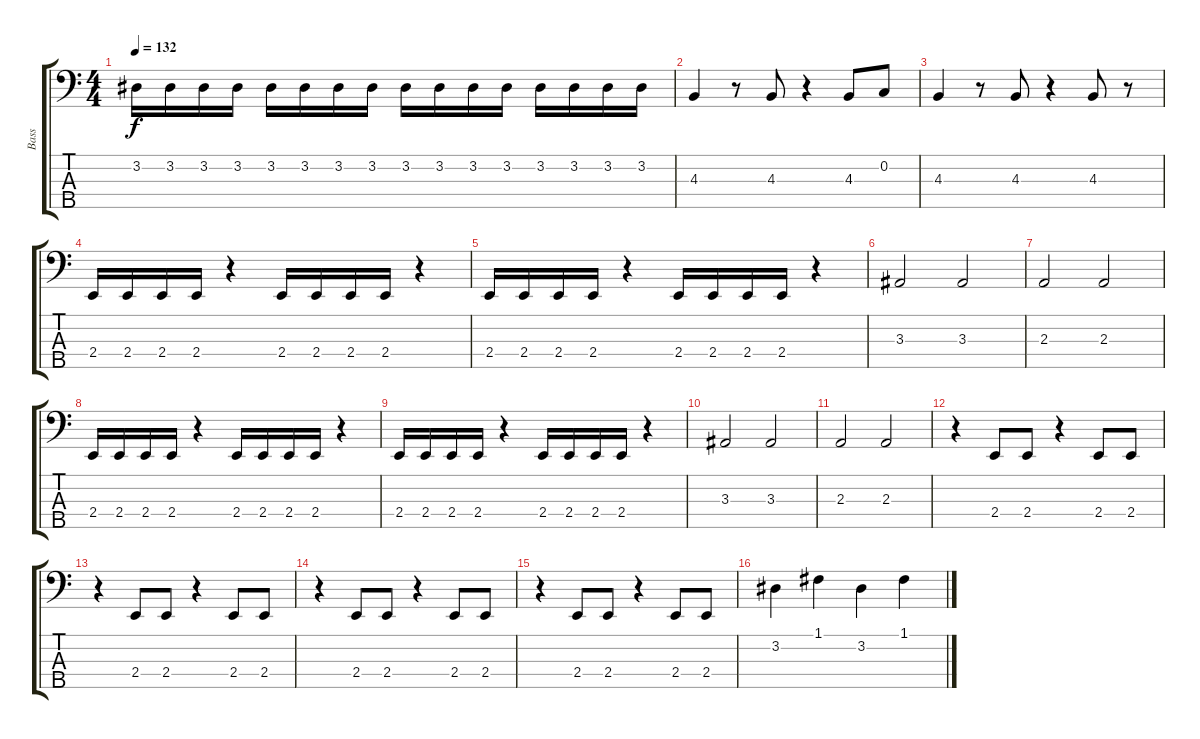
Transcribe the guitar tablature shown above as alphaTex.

\track ("Bass" "Bass") {instrument electricbassfinger}
\staff {score tabs}
\tuning (F2 C2 G1 D1 A0) {hide}
\ts (4 4)
\tempo 132
\clef f4
\ks c
3.2.16{dy f} 3.2.16 3.2.16 3.2.16 3.2.16 3.2.16 3.2.16 3.2.16 3.2.16 3.2.16 3.2.16 3.2.16 3.2.16 3.2.16 3.2.16 3.2.16 |
4.3.4 r.8 4.3.8 r.4 4.3.8 0.2.8 |
4.3.4 r.8 4.3.8 r.4 4.3.8 r.8 |
2.4.16 2.4.16 2.4.16 2.4.16 r.4 2.4.16 2.4.16 2.4.16 2.4.16 r.4 |
2.4.16 2.4.16 2.4.16 2.4.16 r.4 2.4.16 2.4.16 2.4.16 2.4.16 r.4 |
3.3.2 3.3.2 |
2.3.2 2.3.2 |
2.4.16 2.4.16 2.4.16 2.4.16 r.4 2.4.16 2.4.16 2.4.16 2.4.16 r.4 |
2.4.16 2.4.16 2.4.16 2.4.16 r.4 2.4.16 2.4.16 2.4.16 2.4.16 r.4 |
3.3.2 3.3.2 |
2.3.2 2.3.2 |
r.4 2.4.8 2.4.8 r.4 2.4.8 2.4.8 |
r.4 2.4.8 2.4.8 r.4 2.4.8 2.4.8 |
r.4 2.4.8 2.4.8 r.4 2.4.8 2.4.8 |
r.4 2.4.8 2.4.8 r.4 2.4.8 2.4.8 |
3.2.4 1.1.4 3.2.4 1.1.4
